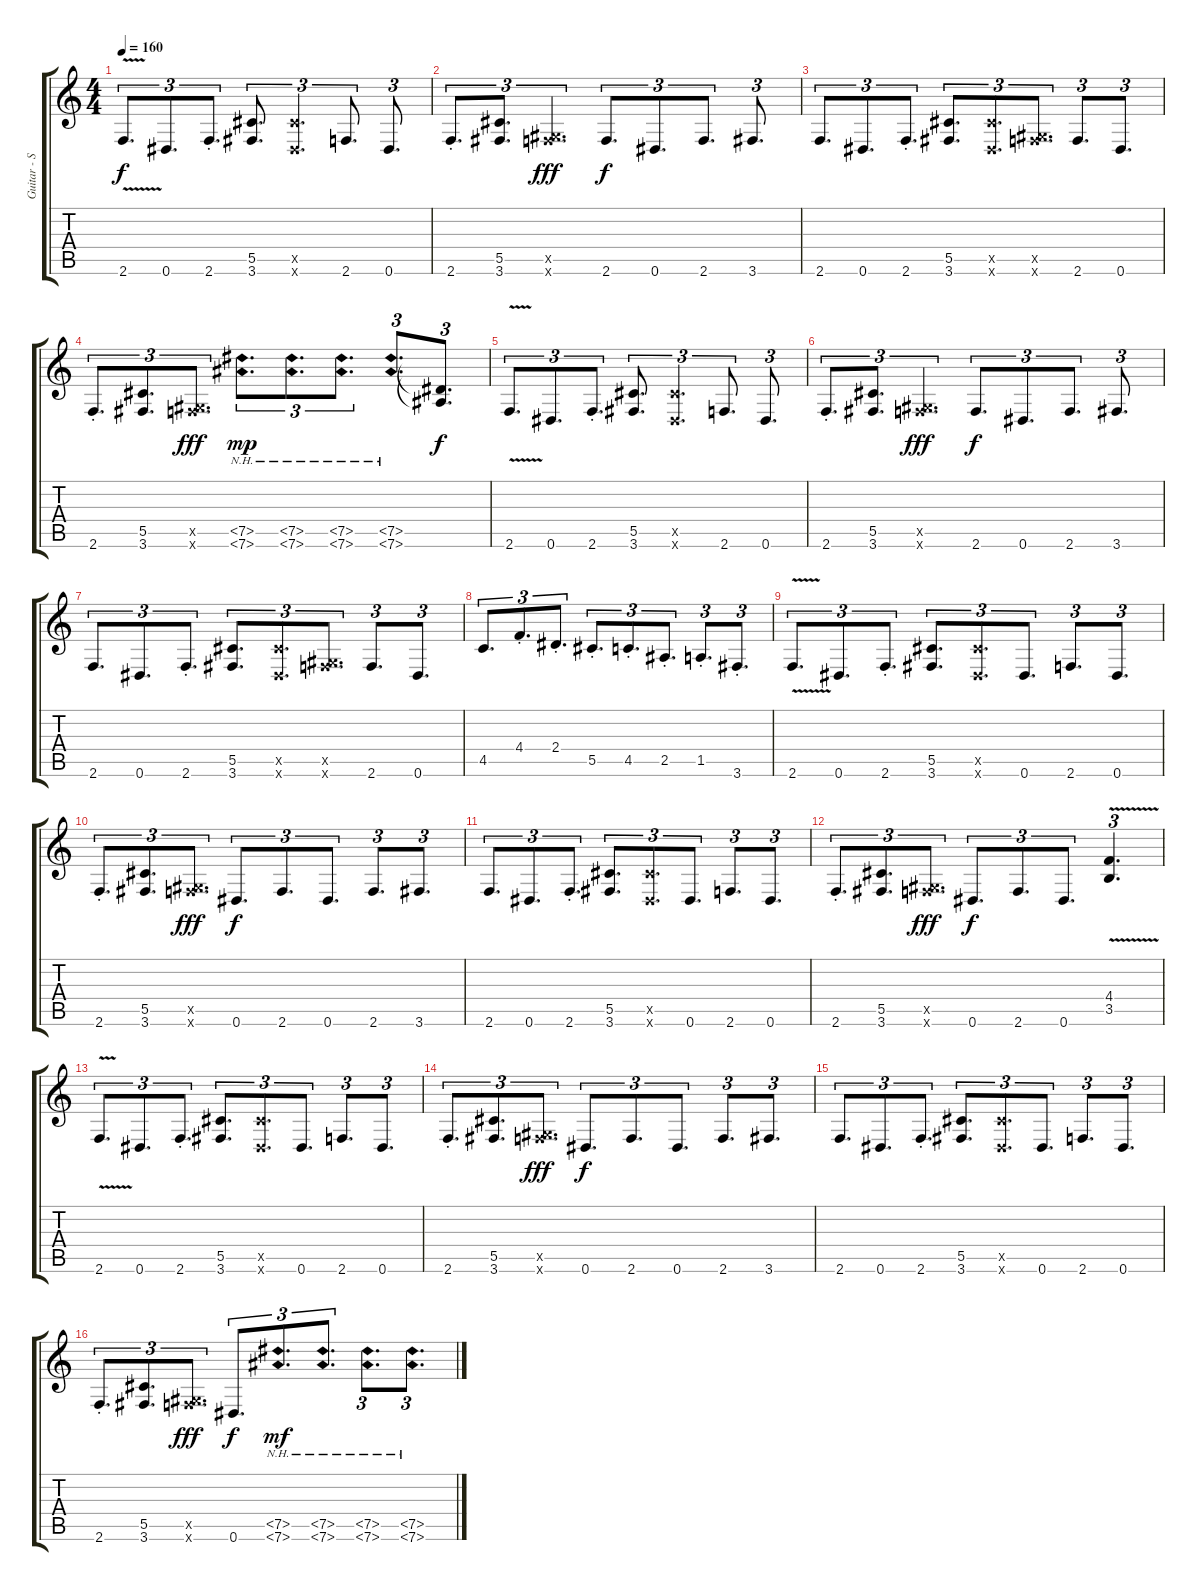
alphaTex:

\track ("Guitar - Solo (Outro)" "Guitar - S") {instrument distortionguitar}
\staff {score tabs}
\tuning (Eb4 Bb3 Gb3 Db3 Ab2 Eb2) {hide}
\ts (4 4)
\section ("" "")
\tempo 160
\clef g2
\ks c
2.6{v}.8{d tu (3 2) dy f} 0.6.8{d tu (3 2)} 2.6{st}.8{d tu (3 2)} (5.5 3.6).8{d tu (3 2)} (5.5{x} 0.6{x}).4{d tu (3 2)} 2.6.8{d tu (3 2)} 0.6.8{d tu (3 2)} |
2.6{st}.8{d tu (3 2)} (5.5 3.6).8{d tu (3 2)} (0.5{x} 2.6{x}).4{d tu (3 2) dy fff} 2.6.8{d tu (3 2) dy f} 0.6.8{d tu (3 2)} 2.6.8{d tu (3 2)} 3.6.8{d tu (3 2)} |
2.6.8{d tu (3 2)} 0.6.8{d tu (3 2)} 2.6{st}.8{d tu (3 2)} (5.5 3.6).8{d tu (3 2)} (5.5{x} 0.6{x}).8{d tu (3 2)} (0.5{x} 2.6{x}).8{d tu (3 2)} 2.6.8{d tu (3 2)} 0.6.8{d tu (3 2)} |
2.6{st}.8{d tu (3 2)} (5.5 3.6).8{d tu (3 2)} (0.5{x} 2.6{x}).8{d tu (3 2) dy fff} (7.5{nh} 7.6{nh}).8{d tu (3 2) dy mp} (7.5{nh} 7.6{nh}).8{d tu (3 2)} (7.5{nh} 7.6{nh}).8{d tu (3 2)} (7.5{nh} 7.6{nh}).8{d tu (3 2)} (7.5{t} 7.6{t}).8{d tu (3 2) dy f} |
2.6{v}.8{d tu (3 2)} 0.6.8{d tu (3 2)} 2.6{st}.8{d tu (3 2)} (5.5 3.6).8{d tu (3 2)} (5.5{x} 0.6{x}).4{d tu (3 2)} 2.6.8{d tu (3 2)} 0.6.8{d tu (3 2)} |
2.6{st}.8{d tu (3 2)} (5.5 3.6).8{d tu (3 2)} (0.5{x} 2.6{x}).4{d tu (3 2) dy fff} 2.6.8{d tu (3 2) dy f} 0.6.8{d tu (3 2)} 2.6.8{d tu (3 2)} 3.6.8{d tu (3 2)} |
2.6.8{d tu (3 2)} 0.6.8{d tu (3 2)} 2.6{st}.8{d tu (3 2)} (5.5 3.6).8{d tu (3 2)} (5.5{x} 0.6{x}).8{d tu (3 2)} (0.5{x} 2.6{x}).8{d tu (3 2)} 2.6.8{d tu (3 2)} 0.6.8{d tu (3 2)} |
4.5.8{d tu (3 2)} 4.4{st}.8{d tu (3 2)} 2.4{st}.8{d tu (3 2)} 5.5{st}.8{d tu (3 2)} 4.5{st}.8{d tu (3 2)} 2.5{st}.8{d tu (3 2)} 1.5{st}.8{d tu (3 2)} 3.6{st}.8{d tu (3 2)} |
\section ("" "")
2.6{v}.8{d tu (3 2)} 0.6.8{d tu (3 2)} 2.6{st}.8{d tu (3 2)} (5.5 3.6).8{d tu (3 2)} (5.5{x} 0.6{x}).8{d tu (3 2)} 0.6.8{d tu (3 2)} 2.6.8{d tu (3 2)} 0.6.8{d tu (3 2)} |
2.6{st}.8{d tu (3 2)} (5.5 3.6).8{d tu (3 2)} (0.5{x} 2.6{x}).8{d tu (3 2) dy fff} 0.6.8{d tu (3 2) dy f} 2.6.8{d tu (3 2)} 0.6.8{d tu (3 2)} 2.6.8{d tu (3 2)} 3.6.8{d tu (3 2)} |
2.6.8{d tu (3 2)} 0.6.8{d tu (3 2)} 2.6{st}.8{d tu (3 2)} (5.5 3.6).8{d tu (3 2)} (5.5{x} 0.6{x}).8{d tu (3 2)} 0.6.8{d tu (3 2)} 2.6.8{d tu (3 2)} 0.6.8{d tu (3 2)} |
2.6{st}.8{d tu (3 2)} (5.5 3.6).8{d tu (3 2)} (0.5{x} 2.6{x}).8{d tu (3 2) dy fff} 0.6.8{d tu (3 2) dy f} 2.6.8{d tu (3 2)} 0.6.8{d tu (3 2)} (4.4{v} 3.5).4{d tu (3 2)} |
2.6{v}.8{d tu (3 2)} 0.6.8{d tu (3 2)} 2.6{st}.8{d tu (3 2)} (5.5 3.6).8{d tu (3 2)} (5.5{x} 0.6{x}).8{d tu (3 2)} 0.6.8{d tu (3 2)} 2.6.8{d tu (3 2)} 0.6.8{d tu (3 2)} |
2.6{st}.8{d tu (3 2)} (5.5 3.6).8{d tu (3 2)} (0.5{x} 2.6{x}).8{d tu (3 2) dy fff} 0.6.8{d tu (3 2) dy f} 2.6.8{d tu (3 2)} 0.6.8{d tu (3 2)} 2.6.8{d tu (3 2)} 3.6.8{d tu (3 2)} |
2.6.8{d tu (3 2)} 0.6.8{d tu (3 2)} 2.6{st}.8{d tu (3 2)} (5.5 3.6).8{d tu (3 2)} (5.5{x} 0.6{x}).8{d tu (3 2)} 0.6.8{d tu (3 2)} 2.6.8{d tu (3 2)} 0.6.8{d tu (3 2)} |
2.6{st}.8{d tu (3 2)} (5.5 3.6).8{d tu (3 2)} (0.5{x} 2.6{x}).8{d tu (3 2) dy fff} 0.6.8{d tu (3 2) dy f} (7.5{nh} 7.6{nh}).8{d tu (3 2) dy mf} (7.5{nh} 7.6{nh}).8{d tu (3 2)} (7.5{nh} 7.6{nh}).8{d tu (3 2)} (7.5{nh} 7.6{nh}).8{d tu (3 2)}
